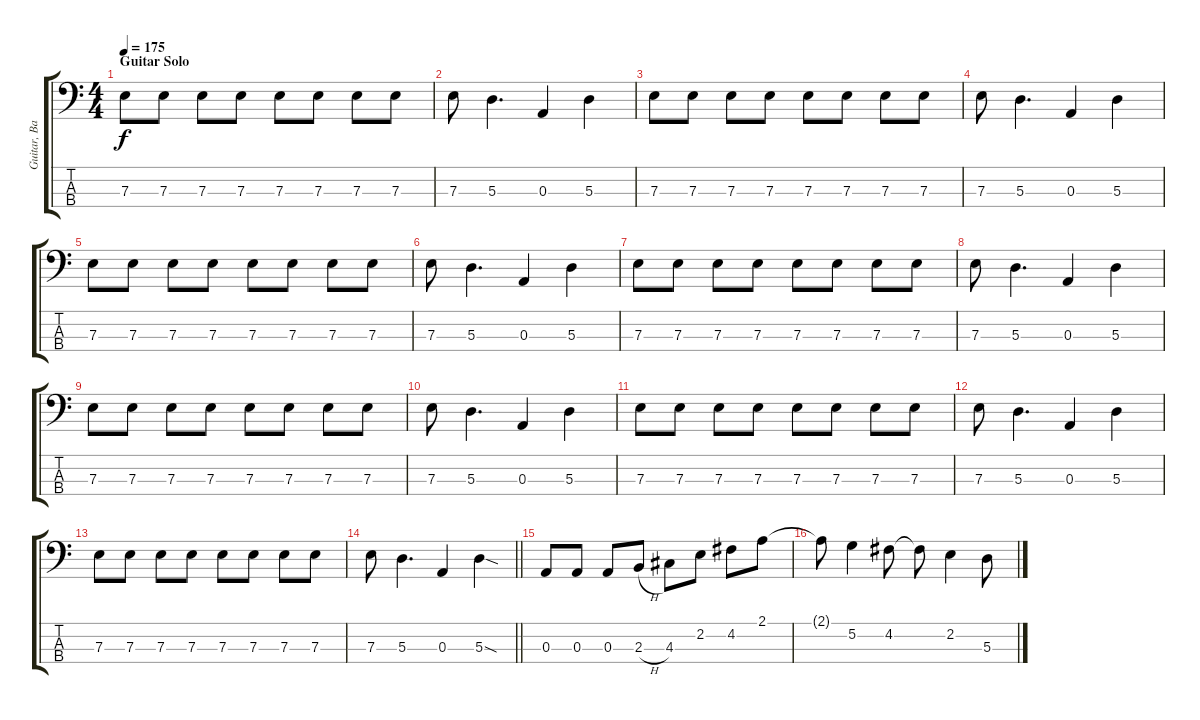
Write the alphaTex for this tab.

\track ("Guitar, Bass" "Guitar, Ba") {instrument electricbassfinger}
\staff {score tabs}
\tuning (G2 D2 A1 E1) {hide}
\ts (4 4)
\section ("" "Guitar Solo")
\tempo 175
\clef f4
\ks c
7.3.8{dy f} 7.3.8 7.3.8 7.3.8 7.3.8 7.3.8 7.3.8 7.3.8 |
7.3.8 5.3.4{d} 0.3.4 5.3.4 |
7.3.8 7.3.8 7.3.8 7.3.8 7.3.8 7.3.8 7.3.8 7.3.8 |
7.3.8 5.3.4{d} 0.3.4 5.3.4 |
7.3.8 7.3.8 7.3.8 7.3.8 7.3.8 7.3.8 7.3.8 7.3.8 |
7.3.8 5.3.4{d} 0.3.4 5.3.4 |
7.3.8 7.3.8 7.3.8 7.3.8 7.3.8 7.3.8 7.3.8 7.3.8 |
7.3.8 5.3.4{d} 0.3.4 5.3.4 |
7.3.8 7.3.8 7.3.8 7.3.8 7.3.8 7.3.8 7.3.8 7.3.8 |
7.3.8 5.3.4{d} 0.3.4 5.3.4 |
7.3.8 7.3.8 7.3.8 7.3.8 7.3.8 7.3.8 7.3.8 7.3.8 |
7.3.8 5.3.4{d} 0.3.4 5.3.4 |
7.3.8 7.3.8 7.3.8 7.3.8 7.3.8 7.3.8 7.3.8 7.3.8 |
\barLineRight lightlight
7.3.8 5.3.4{d} 0.3.4 5.3{sod}.4 |
0.3.8 0.3.8 0.3.8 2.3{h}.8 4.3.8 2.2.8 4.2.8 2.1.8 |
2.1{t}.8 5.2.4 4.2.8 4.2{t}.8 2.2.4 5.3.8
